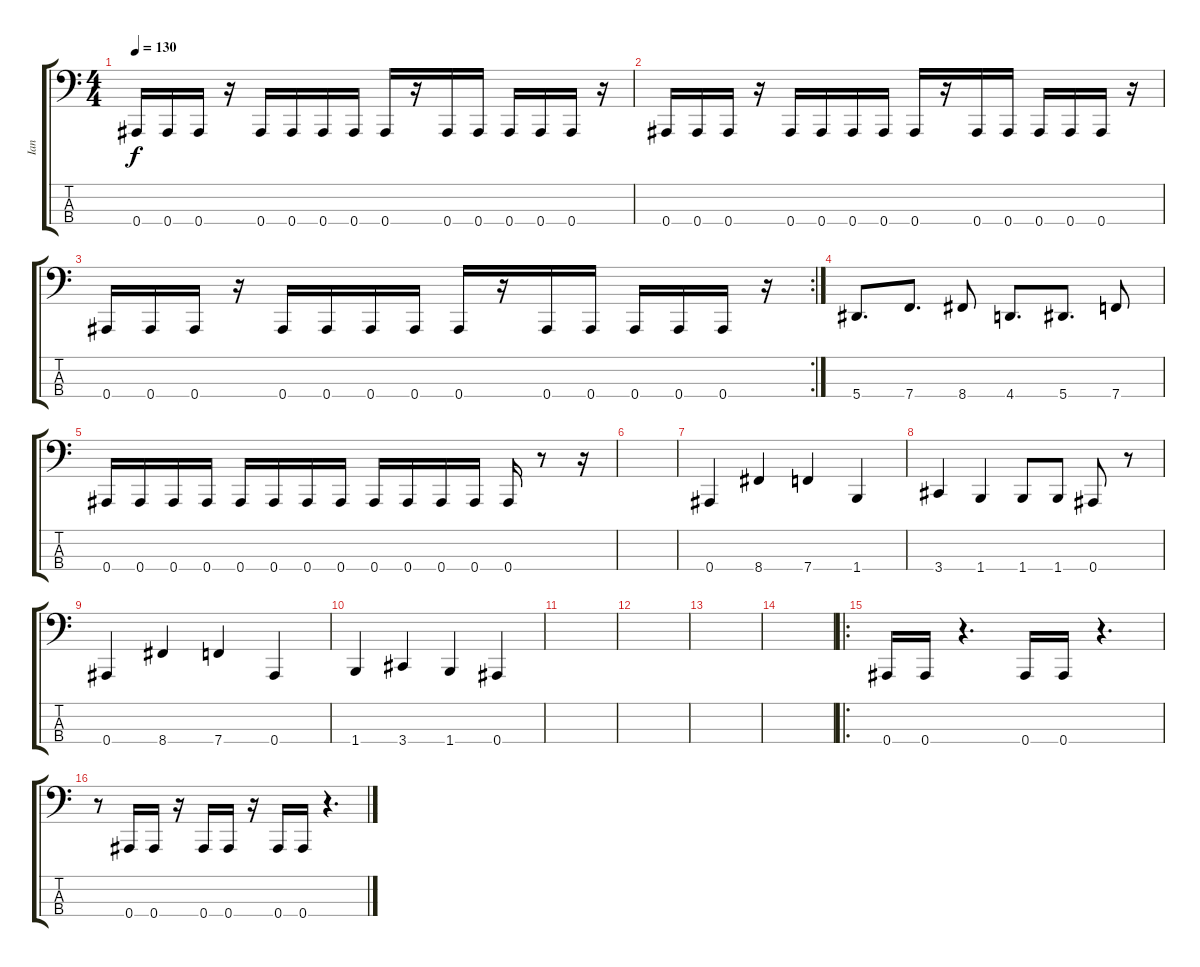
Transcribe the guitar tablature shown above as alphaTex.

\track ("Ian" "Ian") {instrument electricbasspick}
\staff {score tabs}
\tuning (Eb2 Bb1 F1 Bb0) {hide}
\ts (4 4)
\tempo 130
\clef f4
\ks c
0.4.16{dy f} 0.4.16 0.4.16 r.16 0.4.16 0.4.16 0.4.16 0.4.16 0.4.16 r.16 0.4.16 0.4.16 0.4.16 0.4.16 0.4.16 r.16 |
0.4.16 0.4.16 0.4.16 r.16 0.4.16 0.4.16 0.4.16 0.4.16 0.4.16 r.16 0.4.16 0.4.16 0.4.16 0.4.16 0.4.16 r.16 |
\rc 2
0.4.16 0.4.16 0.4.16 r.16 0.4.16 0.4.16 0.4.16 0.4.16 0.4.16 r.16 0.4.16 0.4.16 0.4.16 0.4.16 0.4.16 r.16 |
5.4.8{d} 7.4.8{d} 8.4.8 4.4.8{d} 5.4.8{d} 7.4.8 |
0.4.16 0.4.16 0.4.16 0.4.16 0.4.16 0.4.16 0.4.16 0.4.16 0.4.16 0.4.16 0.4.16 0.4.16 0.4.16 r.8 r.16 |
|
0.4.4 8.4.4 7.4.4 1.4.4 |
3.4.4 1.4.4 1.4.8 1.4.8 0.4.8 r.8 |
0.4.4 8.4.4 7.4.4 0.4.4 |
1.4.4 3.4.4 1.4.4 0.4.4 |
|
|
|
|
\ro
0.4.16 0.4.16 r.4{d} 0.4.16 0.4.16 r.4{d} |
r.8 0.4.16 0.4.16 r.16 0.4.16 0.4.16 r.16 0.4.16 0.4.16 r.4{d}
